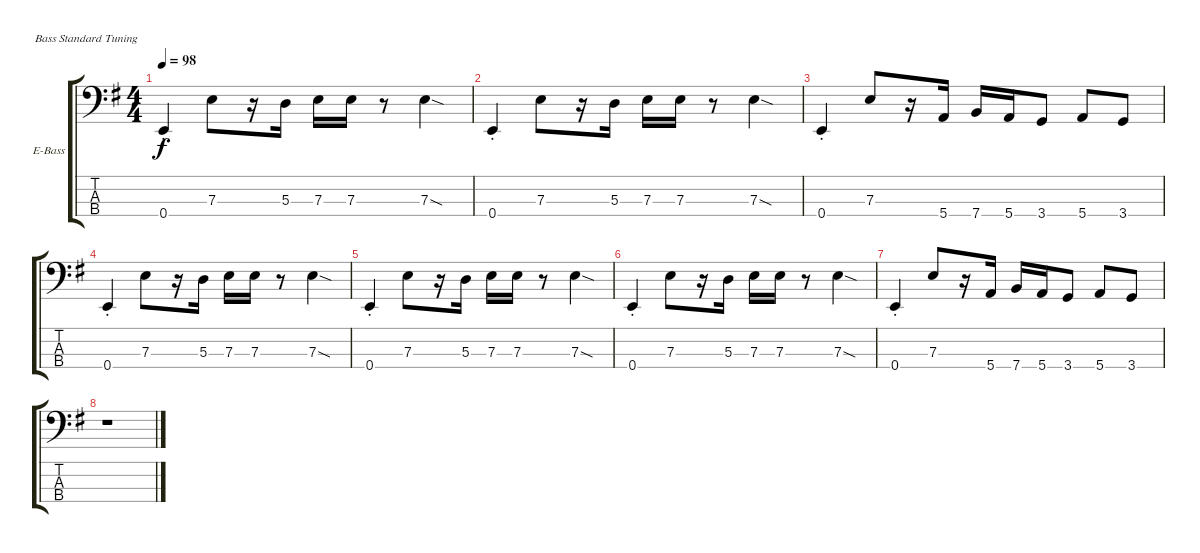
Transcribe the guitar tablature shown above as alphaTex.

\defaultSystemsLayout 4
\bracketExtendMode groupsimilarinstruments
\firstSystemTrackNameOrientation horizontal
\otherSystemsTrackNameOrientation horizontal
\track ("Nick O'Malley" "E-Bass") {multiBarRest instrument electricbassfinger}
\staff {score tabs}
\tuning (G2 D2 A1 E1)
\ts (4 4)
\tempo 98
\clef f4
\ks g
0.4{st}.4{dy f} 7.3.8 r.16 5.3.16 7.3.16 7.3.16 r.8 7.3{sod}.4 |
0.4{st}.4 7.3.8 r.16 5.3.16 7.3.16 7.3.16 r.8 7.3{sod}.4 |
0.4{st}.4 7.3.8 r.16 5.4.16 7.4.16 5.4.16 3.4.8 5.4.8 3.4.8 |
0.4{st}.4 7.3.8 r.16 5.3.16 7.3.16 7.3.16 r.8 7.3{sod}.4 |
0.4{st}.4 7.3.8 r.16 5.3.16 7.3.16 7.3.16 r.8 7.3{sod}.4 |
0.4{st}.4 7.3.8 r.16 5.3.16 7.3.16 7.3.16 r.8 7.3{sod}.4 |
0.4{st}.4 7.3.8 r.16 5.4.16 7.4.16 5.4.16 3.4.8 5.4.8 3.4.8 |
r.1
